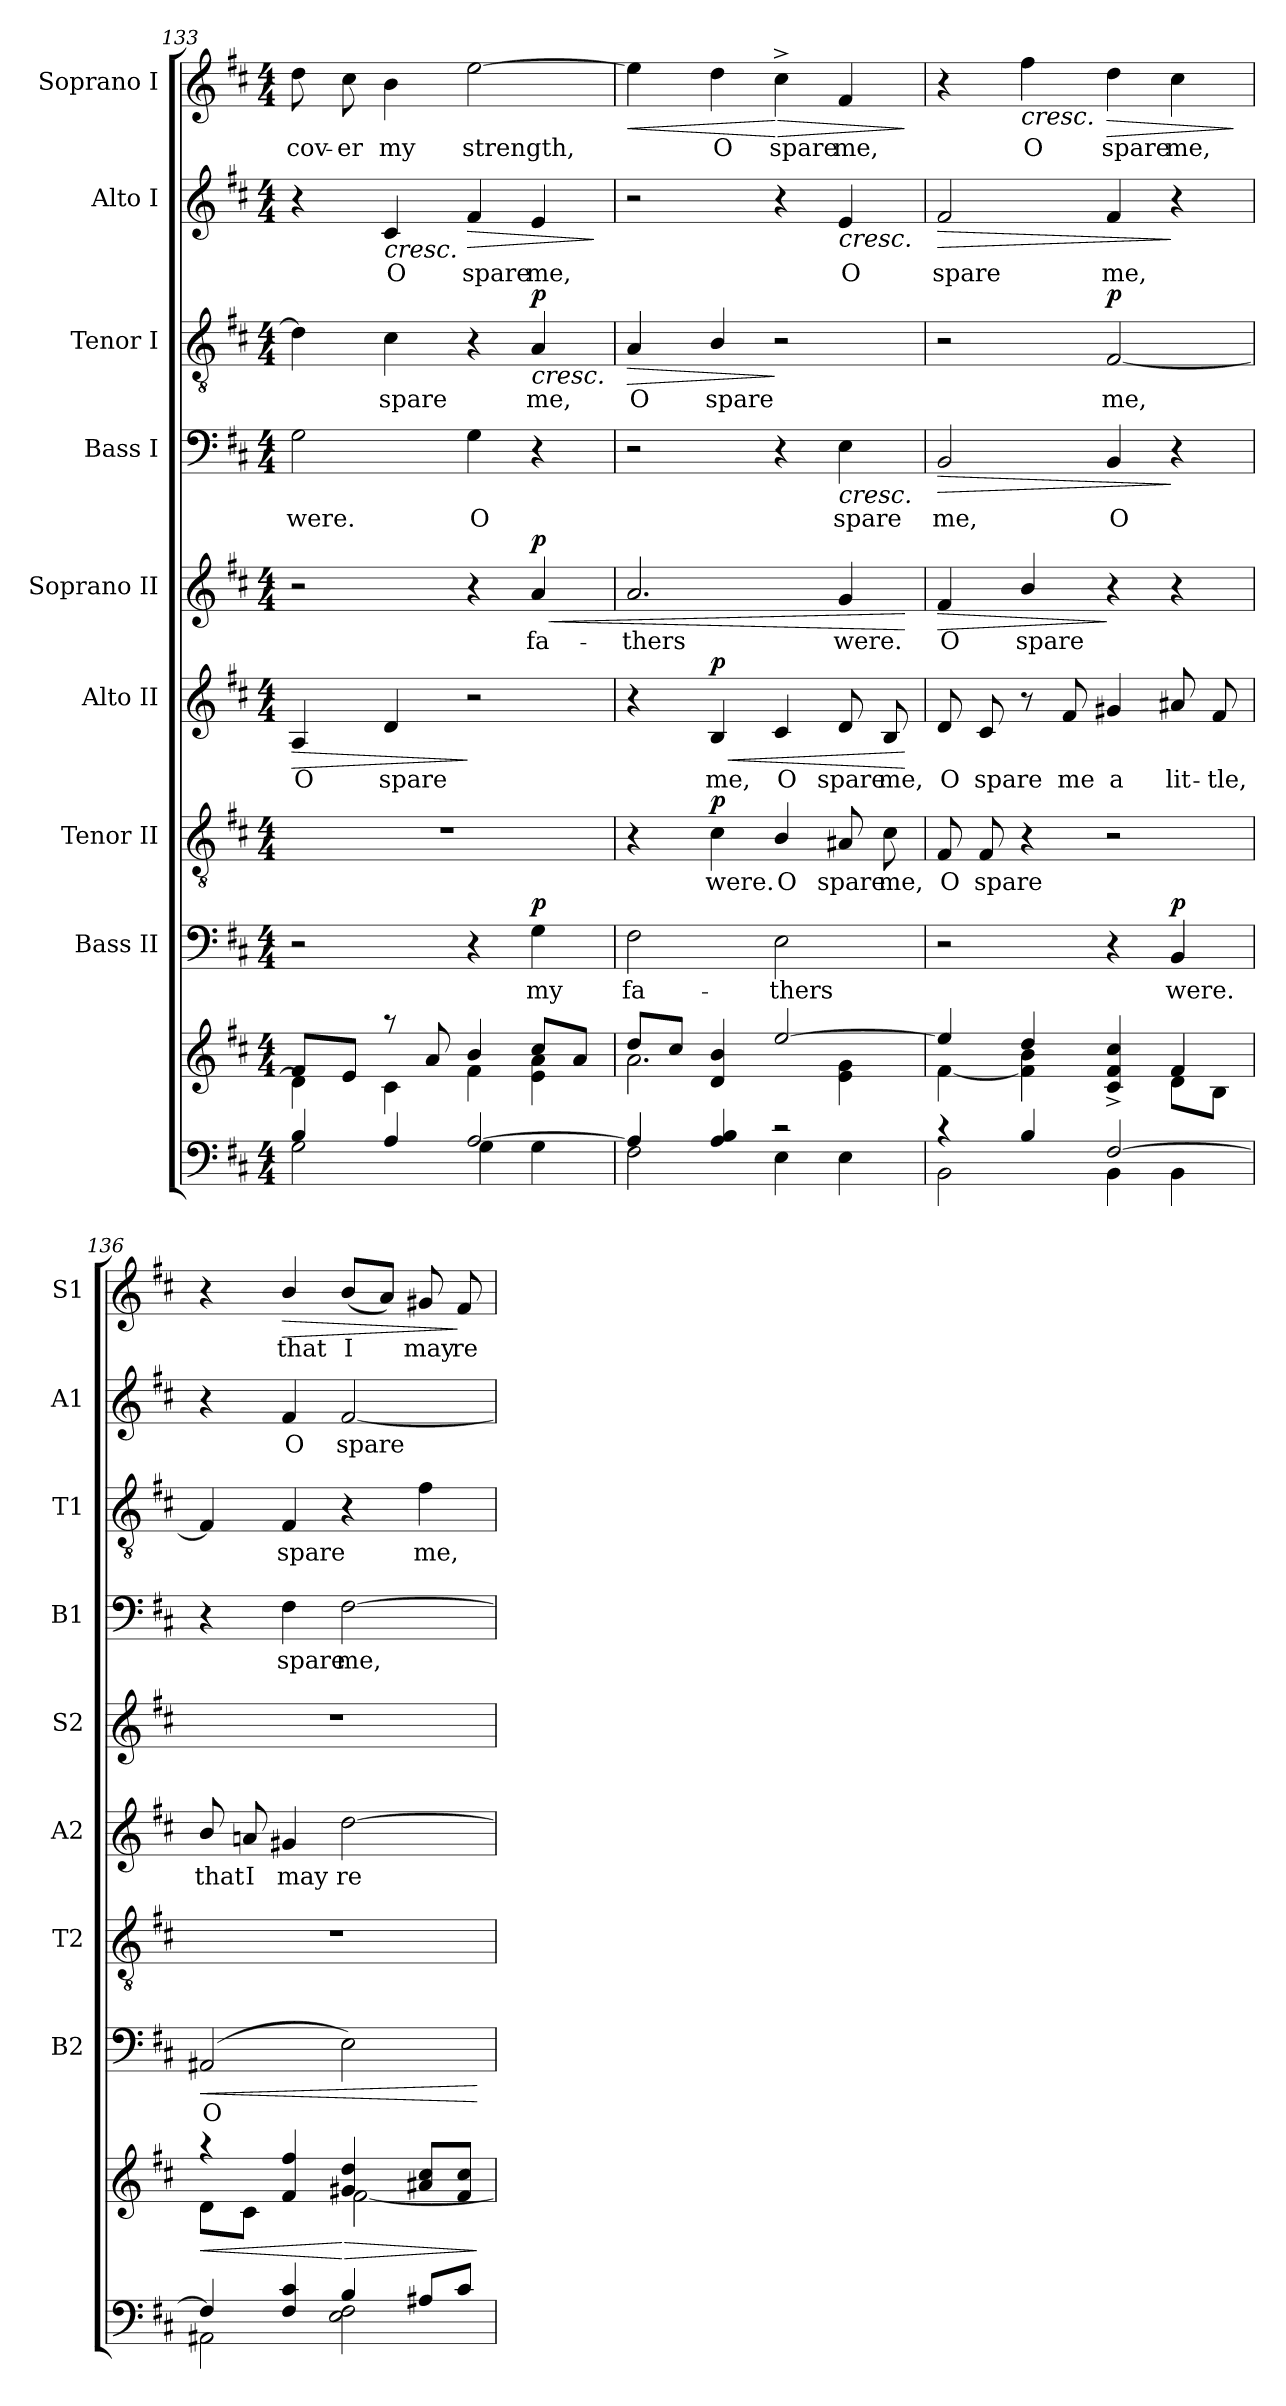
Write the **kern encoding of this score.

**kern	**kern	**dynam	**kern	**text	**dynam	**kern	**text	**dynam	**kern	**text	**dynam	**kern	**text	**dynam	**kern	**text	**dynam	**kern	**text	**dynam	**kern	**text	**dynam	**kern	**text	**dynam
*part10	*part9	*part9	*part8	*part8	*part8	*part7	*part7	*part7	*part6	*part6	*part6	*part5	*part5	*part5	*part4	*part4	*part4	*part3	*part3	*part3	*part2	*part2	*part2	*part1	*part1	*part1
*staff10	*staff9	*staff9	*staff8	*staff8	*staff8	*staff7	*staff7	*staff7	*staff6	*staff6	*staff6	*staff5	*staff5	*staff5	*staff4	*staff4	*staff4	*staff3	*staff3	*staff3	*staff2	*staff2	*staff2	*staff1	*staff1	*staff1
*	*	*	*I"Bass II	*	*	*I"Tenor II	*	*	*I"Alto II	*	*	*I"Soprano II	*	*	*I"Bass I	*	*	*I"Tenor I	*	*	*I"Alto I	*	*	*I"Soprano I	*	*
*	*	*	*I'B2	*	*	*I'T2	*	*	*I'A2	*	*	*I'S2	*	*	*I'B1	*	*	*I'T1	*	*	*I'A1	*	*	*I'S1	*	*
*clefF4	*clefG2	*	*clefF4	*	*	*clefGv2	*	*	*clefG2	*	*	*clefG2	*	*	*clefF4	*	*	*clefGv2	*	*	*clefG2	*	*	*clefG2	*	*
*k[f#c#]	*k[f#c#]	*	*k[f#c#]	*	*	*k[f#c#]	*	*	*k[f#c#]	*	*	*k[f#c#]	*	*	*k[f#c#]	*	*	*k[f#c#]	*	*	*k[f#c#]	*	*	*k[f#c#]	*	*
*D:	*D:	*	*D:	*	*	*D:	*	*	*D:	*	*	*D:	*	*	*D:	*	*	*D:	*	*	*D:	*	*	*D:	*	*
*M4/4	*M4/4	*	*M4/4	*	*	*M4/4	*	*	*M4/4	*	*	*M4/4	*	*	*M4/4	*	*	*M4/4	*	*	*M4/4	*	*	*M4/4	*	*
=133	=133	=133	=133	=133	=133	=133	=133	=133	=133	=133	=133	=133	=133	=133	=133	=133	=133	=133	=133	=133	=133	=133	=133	=133	=133	=133
*^	*^	*	*	*	*	*	*	*	*	*	*	*	*	*	*	*	*	*	*	*	*	*	*	*	*	*
!	!	!	!	!	!	!	!	!	!	!	!	!LO:LY:b	!LO:HP:b	!	!	!	!	!LO:LY:b	!	!	!	!	!	!	!	!	!LO:LY:b	!
4B/	2G\	8f#/L	4d\]	.	2r	.	.	1r	.	.	4A/	O	>	2r	.	.	2G\	were.	.	4d\]	.	.	4r	.	.	8dd\	-cov-	.
!	!	!	!	!	!	!	!	!	!	!	!	!	!	!	!	!	!	!	!	!	!	!	!	!	!	!	!LO:LY:b	!
.	.	8e/J	.	.	.	.	.	.	.	.	.	.	.	.	.	.	.	.	.	.	.	.	.	.	.	8cc#\	-er	.
!	!	!	!	!	!	!	!	!	!	!	!	!LO:LY:b	!	!	!	!	!	!	!	!	!LO:LY:b	!	!	!LO:LY:b	!LO:HP:b	!	!LO:LY:b	!
4A/	.	8raa	4c#\	.	.	.	.	.	.	.	4d/	spare	.	.	.	.	.	.	.	4c#\	spare	.	4c#/	O	<	4b\	my	.
.	.	8a/	.	.	.	.	.	.	.	.	.	.	.	.	.	.	.	.	.	.	.	.	.	.	.	.	.	.
!	!	!	!	!	!	!	!	!	!	!	!	!	!	!	!	!	!	!LO:LY:b	!	!	!	!	!	!LO:LY:b	!LO:HP:b	!	!LO:LY:b	!
[>2A/	4G\	4b/	4f#\	.	4r	.	.	.	.	.	2r	.	]	4r	.	.	4G\	O	.	4r	.	.	4f#/	spare	>	[2ee\	strength,	.
!	!	!	!	!	!	!LO:LY:b	!LO:DY:b	!	!	!	!	!	!	!	!LO:LY:b	!LO:HP:b	!	!	!	!	!LO:LY:b	!LO:HP:b	!	!LO:LY:b	!	!	!	!
!	!	!	!	!	!	!	!	!	!	!	!	!	!	!	!	!LO:DY:n=1:b	!	!	!	!	!	!LO:DY:n=1:b	!	!	!	!	!	!
.	4G\	8cc#/L	4e\ 4a\	.	4G\	my	p	.	.	.	.	.	.	4a/	fa-	< p	4r	.	.	4A/	me,	< p	4e/	me,	[	.	.	.
.	.	8a/J	.	.	.	.	.	.	.	.	.	.	.	.	.	.	.	.	.	.	.	.	.	.	.	.	.	.
*v	*v	*	*	*	*	*	*	*	*	*	*	*	*	*	*	*	*	*	*	*	*	*	*	*	*	*	*	*
*	*v	*v	*	*	*	*	*	*	*	*	*	*	*	*	*	*	*	*	*	*	*	*	*	*	*	*	*
.	.	.	.	.	.	.	.	.	.	.	.	.	.	.	.	.	.	.	.	.	.	.	]	.	.	.
=134	=134	=134	=134	=134	=134	=134	=134	=134	=134	=134	=134	=134	=134	=134	=134	=134	=134	=134	=134	=134	=134	=134	=134	=134	=134	=134
*^	*^	*	*	*	*	*	*	*	*	*	*	*	*	*	*	*	*	*	*	*	*	*	*	*	*	*
!	!	!	!	!	!	!LO:LY:b	!	!	!	!	!	!	!	!	!LO:LY:b	!	!	!	!	!	!LO:LY:b	!LO:HP:b	!	!	!	!	!	!LO:HP:b
4A/]	2F#\	8dd/L	2.a\	.	2F#\	fa-	.	4r	.	.	4r	.	.	2.a/	-thers	.	2r	.	.	4A/	O	>	2r	.	.	4ee\]	.	<
.	.	8cc#/J	.	.	.	.	.	.	.	.	.	.	.	.	.	.	.	.	.	.	.	.	.	.	.	.	.	.
!	!	!	!	!	!	!	!	!	!LO:LY:b	!LO:DY:b	!	!LO:LY:b	!LO:HP:b	!	!	!	!	!	!	!	!LO:LY:b	!	!	!	!	!	!LO:LY:b	!
!	!	!	!	!	!	!	!	!	!	!	!	!	!LO:DY:n=1:b	!	!	!	!	!	!	!	!	!	!	!	!	!	!	!
4A/ 4B/	.	4d/ 4b/	.	.	.	.	.	4c#\	were.	p	4B/	me,	< p	.	.	.	.	.	.	4B/	spare	[	.	.	.	4dd\	O	.
!	!	!	!	!	!	!LO:LY:b	!	!	!LO:LY:b	!	!	!LO:LY:b	!	!	!	!	!	!	!	!	!	!	!	!	!	!	!LO:LY:b	!LO:HP:n=1:b
2rc	4E\	[>2ee/	.	.	2E\	-thers	.	4B/	O	.	4c#/	O	.	.	.	.	4r	.	.	2r	.	]	4r	.	.	4cc#^>\	spare	[ >
!	!	!	!	!	!	!	!	!	!LO:LY:b	!	!	!LO:LY:b	!	!	!LO:LY:b	!	!	!LO:LY:b	!LO:HP:b	!	!	!	!	!LO:LY:b	!LO:HP:b	!	!LO:LY:b	!
.	4E\	.	4e\ 4g\	.	.	.	.	8A#X/	spare	.	8d/	spare	.	4g/	were.	.	4E\	spare	<	.	.	.	4e/	O	<	4f#/	me,	.
!	!	!	!	!	!	!	!	!	!LO:LY:b	!	!	!LO:LY:b	!	!	!	!	!	!	!	!	!	!	!	!	!	!	!	!
.	.	.	.	.	.	.	.	8c#\	me,	.	8B/	me,	.	.	.	.	.	.	.	.	.	.	.	.	.	.	.	.
*v	*v	*	*	*	*	*	*	*	*	*	*	*	*	*	*	*	*	*	*	*	*	*	*	*	*	*	*	*
*	*v	*v	*	*	*	*	*	*	*	*	*	*	*	*	*	*	*	*	*	*	*	*	*	*	*	*	*
.	.	.	.	.	.	.	.	.	.	.	[	.	.	[	.	.	.	.	.	.	.	.	.	.	.	]
=135	=135	=135	=135	=135	=135	=135	=135	=135	=135	=135	=135	=135	=135	=135	=135	=135	=135	=135	=135	=135	=135	=135	=135	=135	=135	=135
*^	*^	*	*	*	*	*	*	*	*	*	*	*	*	*	*	*	*	*	*	*	*	*	*	*	*	*
!	!	!	!	!	!	!	!	!	!LO:LY:b	!	!	!LO:LY:b	!	!	!LO:LY:b	!LO:HP:b	!	!LO:LY:b	!LO:HP:b	!	!	!	!	!LO:LY:b	!LO:HP:b	!	!	!
4rc	2BB\	4ee/]	[<4f#\	.	2r	.	.	8F#/	O	.	8d/	O	.	4f#/	O	>	2BB/	me,	>	2r	.	.	2f#/	spare	>	4r	.	.
!	!	!	!	!	!	!	!	!	!LO:LY:b	!	!	!LO:LY:b	!	!	!	!	!	!	!	!	!	!	!	!	!	!	!	!
.	.	.	.	.	.	.	.	8F#/	spare	.	8c#/	spare	.	.	.	.	.	.	.	.	.	.	.	.	.	.	.	.
!	!	!	!	!	!	!	!	!	!	!	!	!	!	!	!LO:LY:b	!	!	!	!	!	!	!	!	!	!	!	!LO:LY:b	!LO:HP:b
4B/	.	4dd/	4f#\] 4b\	.	.	.	.	4r	.	.	8r	.	.	4b/	spare	.	.	.	.	.	.	.	.	.	.	4ff#\	O	<
!	!	!	!	!	!	!	!	!	!	!	!	!LO:LY:b	!	!	!	!	!	!	!	!	!	!	!	!	!	!	!	!
.	.	.	.	.	.	.	.	.	.	.	8f#/	me	.	.	.	.	.	.	.	.	.	.	.	.	.	.	.	.
!	!	!	!	!	!	!	!	!	!	!	!	!LO:LY:b	!	!	!	!	!	!LO:LY:b	!	!	!LO:LY:b	!LO:DY:b	!	!LO:LY:b	!	!	!LO:LY:b	!LO:HP:b
[>2F#/	4BB\	4c#/^> 4f#/^> 4cc#/^>	4ryy	.	4r	.	.	2r	.	.	4g#X/	a	.	4r	.	]	4BB/	O	[	[2F#/	me,	p	4f#/	me,	[	4dd\	spare	>
!	!	!	!	!	!	!LO:LY:b	!LO:DY:b	!	!	!	!	!LO:LY:b	!	!	!	!	!	!	!	!	!	!	!	!	!	!	!LO:LY:b	!
.	4BB\	4f#/	8d\L	.	4BB/	were.	p	.	.	.	8a#X/	lit-	.	4r	.	.	4r	.	]	.	.	.	4r	.	]	4cc#\	me,	[
!	!	!	!	!	!	!	!	!	!	!	!	!LO:LY:b	!	!	!	!	!	!	!	!	!	!	!	!	!	!	!	!
.	.	.	8B\J	.	.	.	.	.	.	.	8f#/	-tle,	.	.	.	.	.	.	.	.	.	.	.	.	.	.	.	.
*v	*v	*	*	*	*	*	*	*	*	*	*	*	*	*	*	*	*	*	*	*	*	*	*	*	*	*	*	*
*	*v	*v	*	*	*	*	*	*	*	*	*	*	*	*	*	*	*	*	*	*	*	*	*	*	*	*	*
.	.	.	.	.	.	.	.	.	.	.	.	.	.	.	.	.	.	.	.	.	.	.	.	.	.	]
!!LO:LB:g=z
=136	=136	=136	=136	=136	=136	=136	=136	=136	=136	=136	=136	=136	=136	=136	=136	=136	=136	=136	=136	=136	=136	=136	=136	=136	=136	=136
*^	*	*	*	*	*	*	*	*	*	*	*	*	*	*	*	*	*	*	*	*	*	*	*	*	*	*
!	!	!	!LO:HP:b	!	!LO:LY:b	!LO:HP:b	!	!	!	!	!LO:LY:b	!	!	!	!	!	!	!	!	!	!	!	!	!	!	!	!
*	*	*^	*	*	*	*	*	*	*	*	*	*	*	*	*	*	*	*	*	*	*	*	*	*	*	*	*
4F#/]	2AA#X\	4raa	8d\L	<	(<2AA#X/	O	<	1r	.	.	8b/	that	.	1r	.	.	4r	.	.	4F#/]	.	.	4r	.	.	4r	.	.
!	!	!	!	!	!	!	!	!	!	!	!	!LO:LY:b	!	!	!	!	!	!	!	!	!	!	!	!	!	!	!	!
.	.	.	8c#\J	.	.	.	.	.	.	.	8ani/	I	.	.	.	.	.	.	.	.	.	.	.	.	.	.	.	.
!	!	!	!	!	!	!	!	!	!	!	!	!LO:LY:b	!	!	!	!	!	!LO:LY:b	!	!	!LO:LY:b	!	!	!LO:LY:b	!	!	!LO:LY:b	!LO:HP:b
4F#/ 4c#/	.	4f#/ 4ff#/	4ryy	.	.	.	.	.	.	.	4g#X/	may	.	.	.	.	4F#\	spare	.	4F#/	spare	.	4f#/	O	.	4b/	that	>
!	!	!	!	!LO:HP:n=1:b	!	!	!	!	!	!	!	!LO:LY:b	!	!	!	!	!	!LO:LY:b	!	!	!	!	!	!LO:LY:b	!	!	!LO:LY:b	!
4B/	2E\ 2F#\	4g#X/ 4dd/	[<2f#\	[ >	2E\)	.	.	.	.	.	[2dd\	re-	.	.	.	.	[2F#\	me,	.	4r	.	.	[2f#/	spare	.	(<8b/L	I	.
.	.	.	.	.	.	.	.	.	.	.	.	.	.	.	.	.	.	.	.	.	.	.	.	.	.	8a/J)	.	.
!	!	!	!	!	!	!	!	!	!	!	!	!	!	!	!	!	!	!	!	!	!LO:LY:b	!	!	!	!	!	!LO:LY:b	!
8A#X/L	.	8a#X/ 8cc#/L	.	.	.	.	.	.	.	.	.	.	.	.	.	.	.	.	.	4f#\	me,	.	.	.	.	8g#X/	may	.
!	!	!	!	!	!	!	!	!	!	!	!	!	!	!	!	!	!	!	!	!	!	!	!	!	!	!	!LO:LY:b	!
8c#/J	.	8f#/ 8cc#/J	.	.	.	.	.	.	.	.	.	.	.	.	.	.	.	.	.	.	.	.	.	.	.	8f#/	re-	]
*v	*v	*	*	*	*	*	*	*	*	*	*	*	*	*	*	*	*	*	*	*	*	*	*	*	*	*	*	*
*	*v	*v	*	*	*	*	*	*	*	*	*	*	*	*	*	*	*	*	*	*	*	*	*	*	*	*	*
.	.	]	.	.	[	.	.	.	.	.	.	.	.	.	.	.	.	.	.	.	.	.	.	.	.	.
=	=	=	=	=	=	=	=	=	=	=	=	=	=	=	=	=	=	=	=	=	=	=	=	=	=	=
*-	*-	*-	*-	*-	*-	*-	*-	*-	*-	*-	*-	*-	*-	*-	*-	*-	*-	*-	*-	*-	*-	*-	*-	*-	*-	*-
